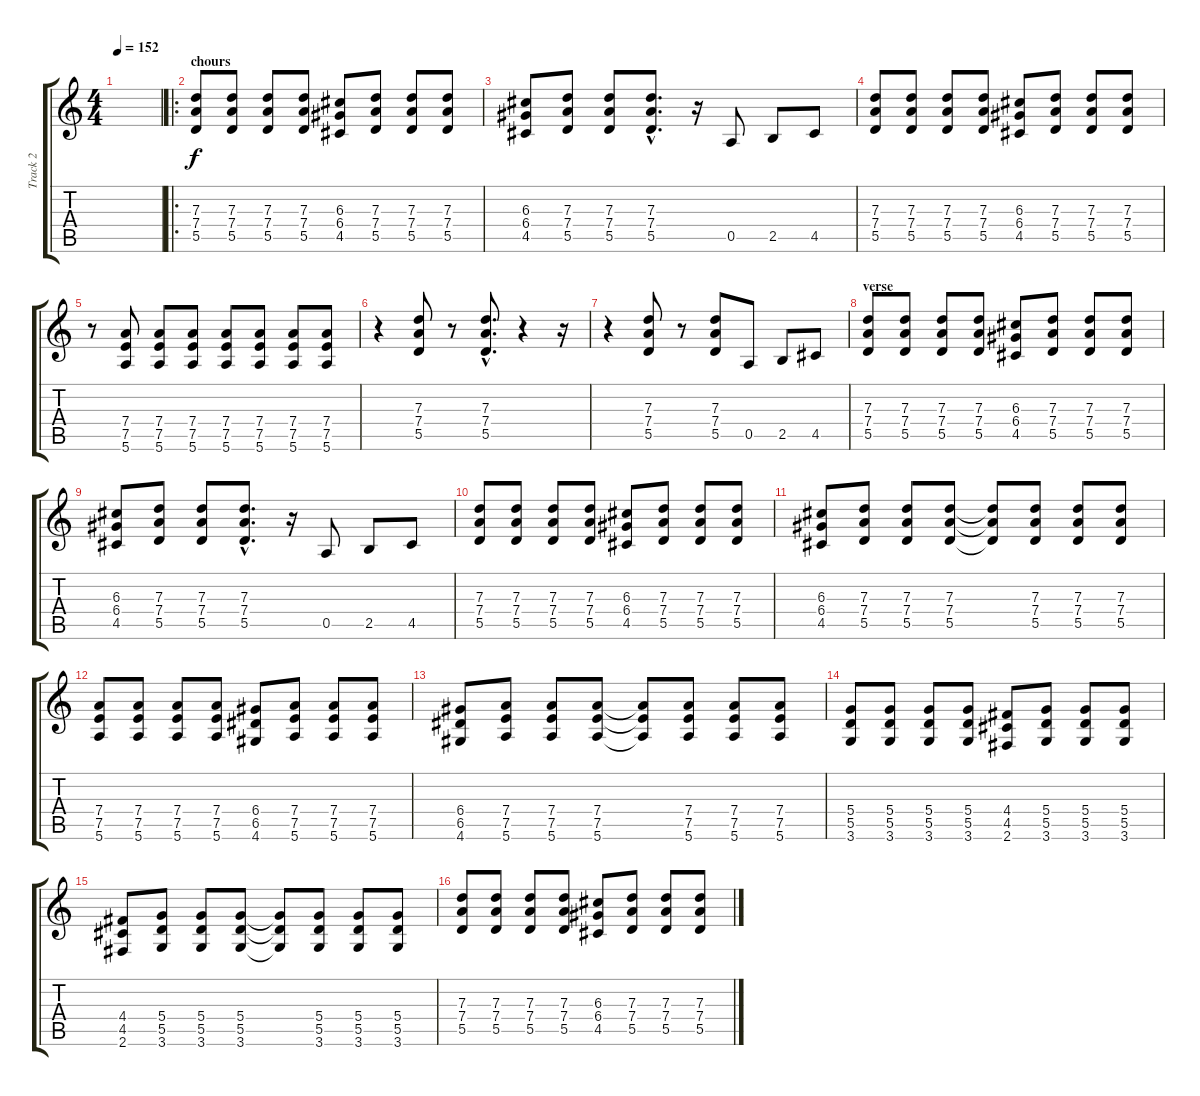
\track ("Track 2" "Track 2") {instrument distortionguitar}
\staff {score tabs}
\tuning (E4 B3 G3 D3 A2 E2) {hide}
\ts (4 4)
\tempo 152
\clef g2
\ks c
|
\ro
\section ("" "chours")
(7.3 7.4 5.5).8 (7.3 7.4 5.5).8 (7.3 7.4 5.5).8 (7.3 7.4 5.5).8 (6.3 6.4 4.5).8 (7.3 7.4 5.5).8 (7.3 7.4 5.5).8 (7.3 7.4 5.5).8 |
(6.3 6.4 4.5).8 (7.3 7.4 5.5).8 (7.3 7.4 5.5).8 (7.3{hac} 7.4{hac} 5.5{hac}).8{d} r.16 0.5.8 2.5.8 4.5.8 |
(7.3 7.4 5.5).8 (7.3 7.4 5.5).8 (7.3 7.4 5.5).8 (7.3 7.4 5.5).8 (6.3 6.4 4.5).8 (7.3 7.4 5.5).8 (7.3 7.4 5.5).8 (7.3 7.4 5.5).8 |
r.8 (7.4 7.5 5.6).8 (7.4 7.5 5.6).8 (7.4 7.5 5.6).8 (7.4 7.5 5.6).8 (7.4 7.5 5.6).8 (7.4 7.5 5.6).8 (7.4 7.5 5.6).8 |
r.4 (7.3 7.4 5.5).8 r.8 (7.3{hac} 7.4{hac} 5.5{hac}).8{d} r.4 r.16 |
r.4 (7.3 7.4 5.5).8 r.8 (7.3 7.4 5.5).8 0.5.8 2.5.8 4.5.8 |
\section ("" "verse")
(7.3 7.4 5.5).8 (7.3 7.4 5.5).8 (7.3 7.4 5.5).8 (7.3 7.4 5.5).8 (6.3 6.4 4.5).8 (7.3 7.4 5.5).8 (7.3 7.4 5.5).8 (7.3 7.4 5.5).8 |
(6.3 6.4 4.5).8 (7.3 7.4 5.5).8 (7.3 7.4 5.5).8 (7.3{hac} 7.4{hac} 5.5{hac}).8{d} r.16 0.5.8 2.5.8 4.5.8 |
(7.3 7.4 5.5).8 (7.3 7.4 5.5).8 (7.3 7.4 5.5).8 (7.3 7.4 5.5).8 (6.3 6.4 4.5).8 (7.3 7.4 5.5).8 (7.3 7.4 5.5).8 (7.3 7.4 5.5).8 |
(6.3 6.4 4.5).8 (7.3 7.4 5.5).8 (7.3 7.4 5.5).8 (7.3 7.4 5.5).8 (7.3{t} 7.4{t} 5.5{t}).8 (7.3 7.4 5.5).8 (7.3 7.4 5.5).8 (7.3 7.4 5.5).8 |
(7.4 7.5 5.6).8 (7.4 7.5 5.6).8 (7.4 7.5 5.6).8 (7.4 7.5 5.6).8 (6.4 6.5 4.6).8 (7.4 7.5 5.6).8 (7.4 7.5 5.6).8 (7.4 7.5 5.6).8 |
(6.4 6.5 4.6).8 (7.4 7.5 5.6).8 (7.4 7.5 5.6).8 (7.4 7.5 5.6).8 (7.4{t} 7.5{t} 5.6{t}).8 (7.4 7.5 5.6).8 (7.4 7.5 5.6).8 (7.4 7.5 5.6).8 |
(5.4 5.5 3.6).8 (5.4 5.5 3.6).8 (5.4 5.5 3.6).8 (5.4 5.5 3.6).8 (4.4 4.5 2.6).8 (5.4 5.5 3.6).8 (5.4 5.5 3.6).8 (5.4 5.5 3.6).8 |
(4.4 4.5 2.6).8 (5.4 5.5 3.6).8 (5.4 5.5 3.6).8 (5.4 5.5 3.6).8 (5.4{t} 5.5{t} 3.6{t}).8 (5.4 5.5 3.6).8 (5.4 5.5 3.6).8 (5.4 5.5 3.6).8 |
(7.3 7.4 5.5).8 (7.3 7.4 5.5).8 (7.3 7.4 5.5).8 (7.3 7.4 5.5).8 (6.3 6.4 4.5).8 (7.3 7.4 5.5).8 (7.3 7.4 5.5).8 (7.3 7.4 5.5).8
